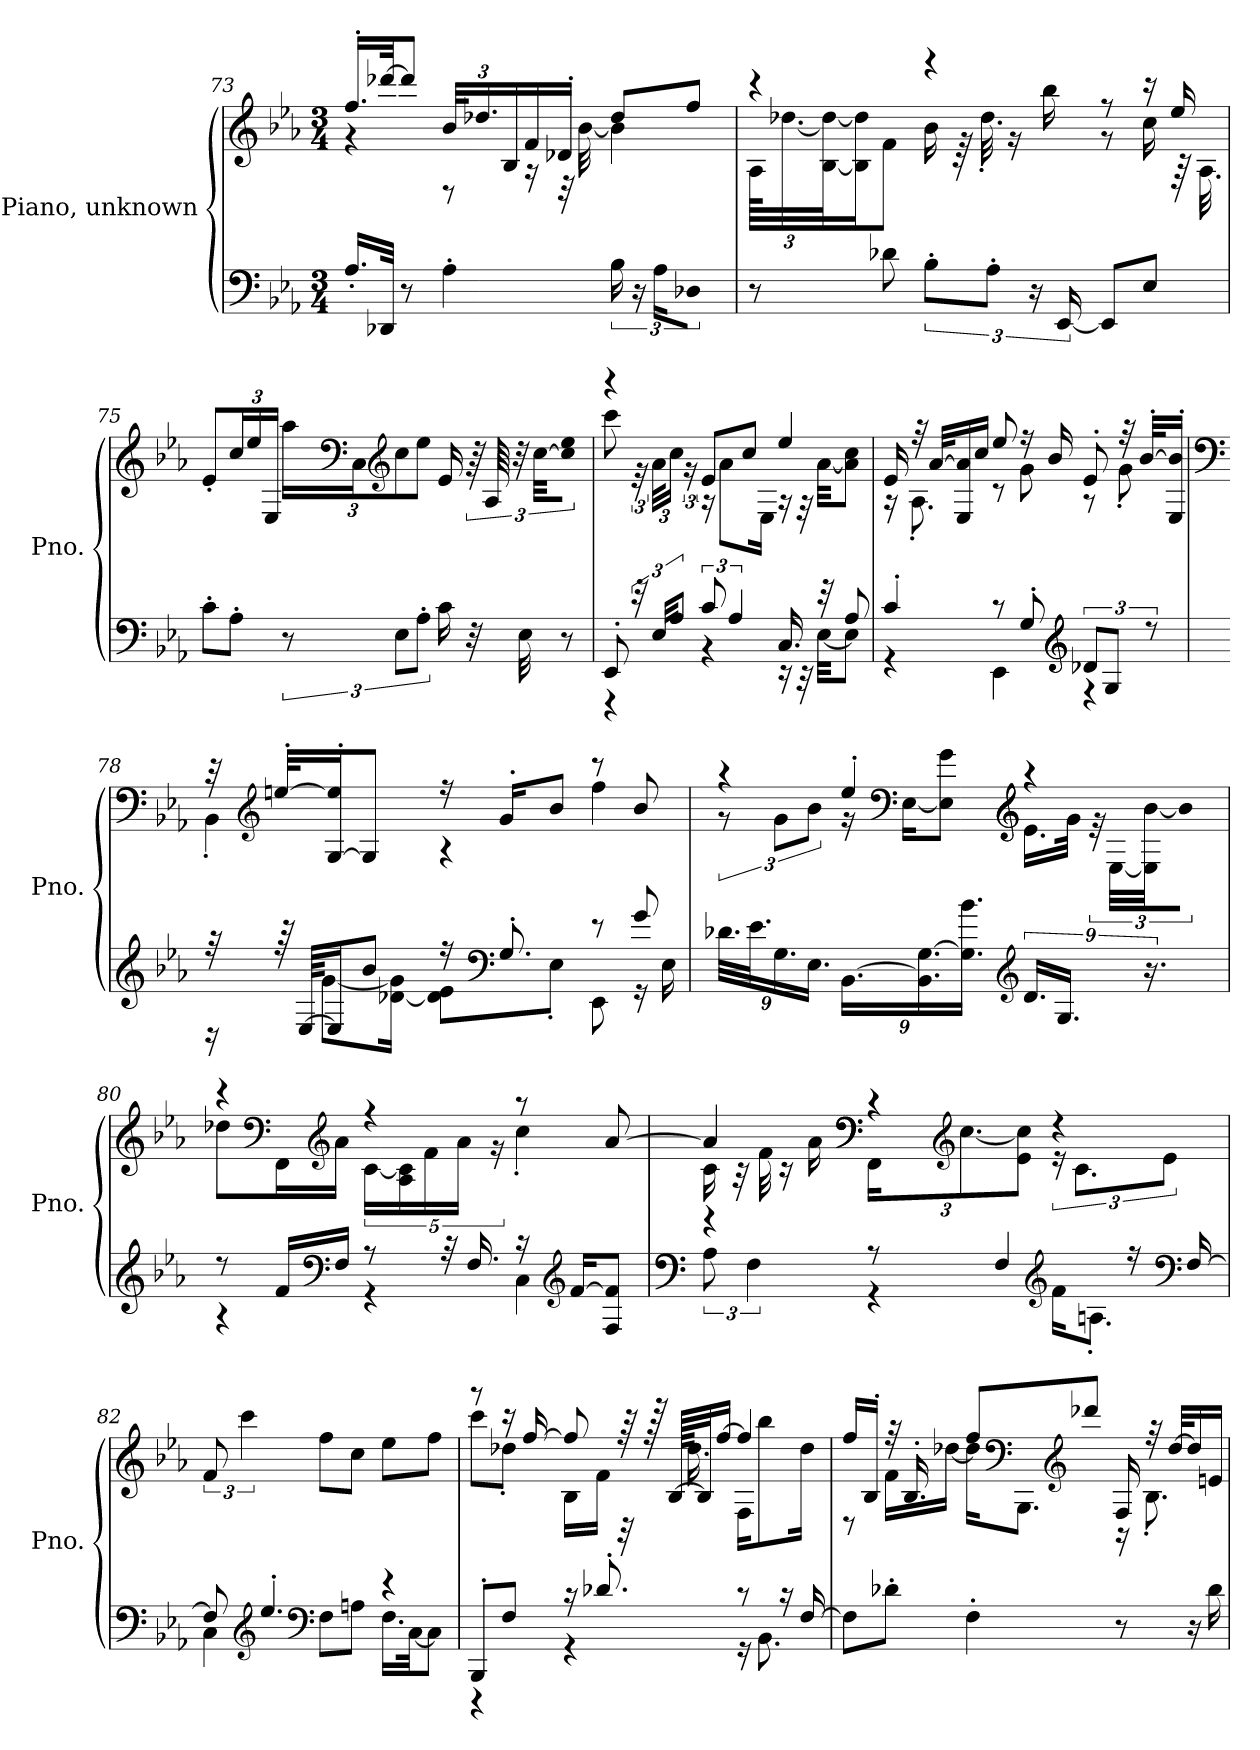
**kern	**kern
*part1	*part1
*staff2	*staff1
*I"Piano, unknown	*
*I'Pno.	*
*clefF4	*clefG2
*k[b-e-a-]	*k[b-e-a-]
*M3/4	*M3/4
=73	=73
*	*^
16.A-'/LL	16.ff'/LL	4r
32DD-X/JJk	[32ddd-X/JK	.
8r	8ddd-/J]	.
*	*Xbrackettup	*
4A-'\	48b-/KLL	8r
.	24.dd-X/	.
.	24B-/	.
.	16f/	16r
.	16d-X'/JJ	32r
.	.	[32b-\
24B-\	8dd-/L	4b-\]
24r	.	.
24A-\KL	.	.
8D-X\J	8ff/J	.
!!LO:LB:g=z	!!
=74	=74	=74
8r	4r	96A-\KLLL
.	.	[48.dd-X\
.	.	[48B-\ 48dd-\_J
.	.	16B-\] 16dd-\]J
8d-X\	.	8f\J
12B-'\L	4r	16b-\
.	.	64r
.	.	32.dd-'\
12A-'\J	.	.
.	.	16r
24r	.	.
.	.	16bb-\
[24EE-/	.	.
8EE-/L]	8r	8r
8E-/J	16r	16cc\
.	16ee-/	64r
.	.	32.A-\
*	*v	*v
=75	=75
8c'\L	8e-'/L
8A-'\J	24cc/L
.	24ee-/
.	24E-/JJ
12r	24aa-\LL
*	*clefF4
.	24C\J
*	*clefG2
12E-\L	12cc\
12A-'\J	12ee-\J
16c\	16e-/
*	*brackettup
32r	96r
.	96A-/
.	48r
32E-\	.
.	[48cc\KKL
8r	8cc\] 8ee-\J
!!LO:LB:g=z
=76	=76
*^	*^
8EE-'/	4r	4r	8ccc\
48r	.	.	48r
48E-/KKL	.	.	48a-\KLL
12A-/J	.	.	24cc\JJ
.	.	.	24r
12c/	4r	8e-/L	16r
.	.	.	8a-\L
6A-/	.	.	.
.	.	8cc/J	.
.	.	.	16E-\Jk
16.C/	16r	4ee-/	16r
.	32r	.	32r
32r	[32E-\KKL	.	[32a-\KKL
8A-/	8E-\J]	.	8a-\] 8cc\J
=77	=77	=77	=77
4c'/	4r	16e-/	16r
.	.	32r	8.A-'\
.	.	[32a-/KLL	.
.	.	16E-/ 16a-/]	.
.	.	16cc/JJ	.
8r	4EE-\	8ee-/	8r
8G'/	.	16r	8g\
.	.	16b-/	.
*clefG2	*	*	*
12d-X/L	4r	8e-'/	8r
12G/J	.	.	.
.	.	32r	8g'\
.	.	[32b-'/KLL	.
12r	.	.	.
.	.	16E-/' 16b-/]'JJ	.
!!LO:LB:g=z	!!
=78	=78	=78	=78
*	*	*clefF4	*
32r	16r	32r	4BB-'\
*	*	*clefG2	*
64r	.	[32een'/KLL	.
[64E-/KKLL	.	.	.
16E-/J]	[8g\L	[16G/' 16ee/]'J	.
8b-/J	.	8G/J]	.
.	[16d-X\ 16g\]Jk	.	.
16r	8d-\] 8e-\L	16r	4r
*clefF4	*	*	*
8.G'/	.	16g'/KL	.
.	8E-'\J	8b-/J	.
8r	8EE-\	8r	4ff\
8g/	16r	8b-/	.
.	16E-\	.	.
*v	*v	*	*
=79	=79	=79
36.d-X\LLL	4r	12r
36.e-\J	.	.
18.G\	.	12g\L
18.E-\JJ	.	12b-\J
[18.BB-\LL	4ee-'/	16r
*	*clefF4	*
.	.	[16E-\KL
18.BB-\] [18.G\	.	.
.	.	8E-\] 8g\J
18.G\] 18.b-\JJ	.	.
*clefG2	*clefG2	*
18.d-/LL	4r	16.e-\LL
18.G/JJ	.	.
.	.	32g\JJk
.	.	48r
.	.	[48E-\LLL
18.r	.	48E-\] [48b-\J
.	.	16b-\JJ]
!!LO:LB:g=z	!!
=80	=80	=80
*^	*	*
8r	4r	4r	8dd-X\L
*	*	*clefF4	*
16f/LL	.	.	16FF\L
*clefF4	*	*clefG2	*
16F/JJ	.	.	16a-\JJ
8r	4r	4r	[20c\LL
.	.	.	20A-\ 20c\]
.	.	.	20f\
32r	.	.	.
.	.	.	20a-\JJ
16.F/	.	.	.
.	.	.	20r
16r	4C\	8r	4cc'\
*clefG2	*	*	*
[16f/KL	.	.	.
8F/ 8f/]J	.	[8a-/	.
=81	=81	=81	=81
*clefF4	*	*	*
4r	12A-\	4a-/]	16c\
.	.	.	32r
.	6F\	.	.
.	.	.	32f\
.	.	.	16r
.	.	.	16a-\
*	*	*clefF4	*
*	*	*	*Xbrackettup
8r	4r	4r	24FF\KL
*	*	*clefG2	*
.	.	.	[12.cc\
4F/	.	.	.
.	.	.	12e-\ 12cc\]J
*clefG2	*	*	*
*	*	*	*brackettup
.	16f\KL	4r	24r
.	.	.	12.c\L
.	8.An'\J	.	.
16r	.	.	.
.	.	.	12e-\J
*clefF4	*	*	*
[16F/	.	.	.
*	*	*v	*v
!!LO:PB:g=z
=82	=82	=82
8F/]	4C\	12f/
.	.	6ccc\
*clefG2	*	*
4.ee-'/	.	.
*clefF4	*	*
.	8F\L	8ff\L
.	8An\J	8cc\J
4r	16.F\LL	8ee-\L
.	[32C\JK	.
.	8C\J]	8ff\J
=83	=83	=83
*	*	*^
8BBB-'/L	4r	8r	8ccc\L
8F/J	.	16r	8dd-X'\J
.	.	[16ff/	.
16r	4r	8ff/]	16B-\LL
8.d-X'/	.	.	16f\JJ
.	.	64r	32r
.	.	128r	.
.	.	[128B-/KKLLL	.
.	.	32B-/J]	16.dd-\
.	.	[16ff/JJ	.
8r	16r	4ff/]	16F\KL
.	8.BB-\	.	8bb-\
16r	.	.	.
[16F/	.	.	16dd-\Jk
*v	*v	*	*
!!LO:LB:g=z	!!
=84	=84	=84
8F\L]	16ff/LL	8r
.	16B-'/JJ	.
8d-X'\J	32r	16f\LL
.	16.B-'/	.
.	.	[16dd-X\JJ
4F'\	8ff/L	16dd-\KL]
*	*clefF4	*
.	.	8.BBB-\J
*	*clefG2	*
.	8ddd-X/J	.
8r	16F/	16r
.	32r	8.B-'\
.	[32dd-/KLL	.
16r	16dd-/]	.
16d-\	16en/JJ	.
*	*v	*v
=	=
*-	*-
